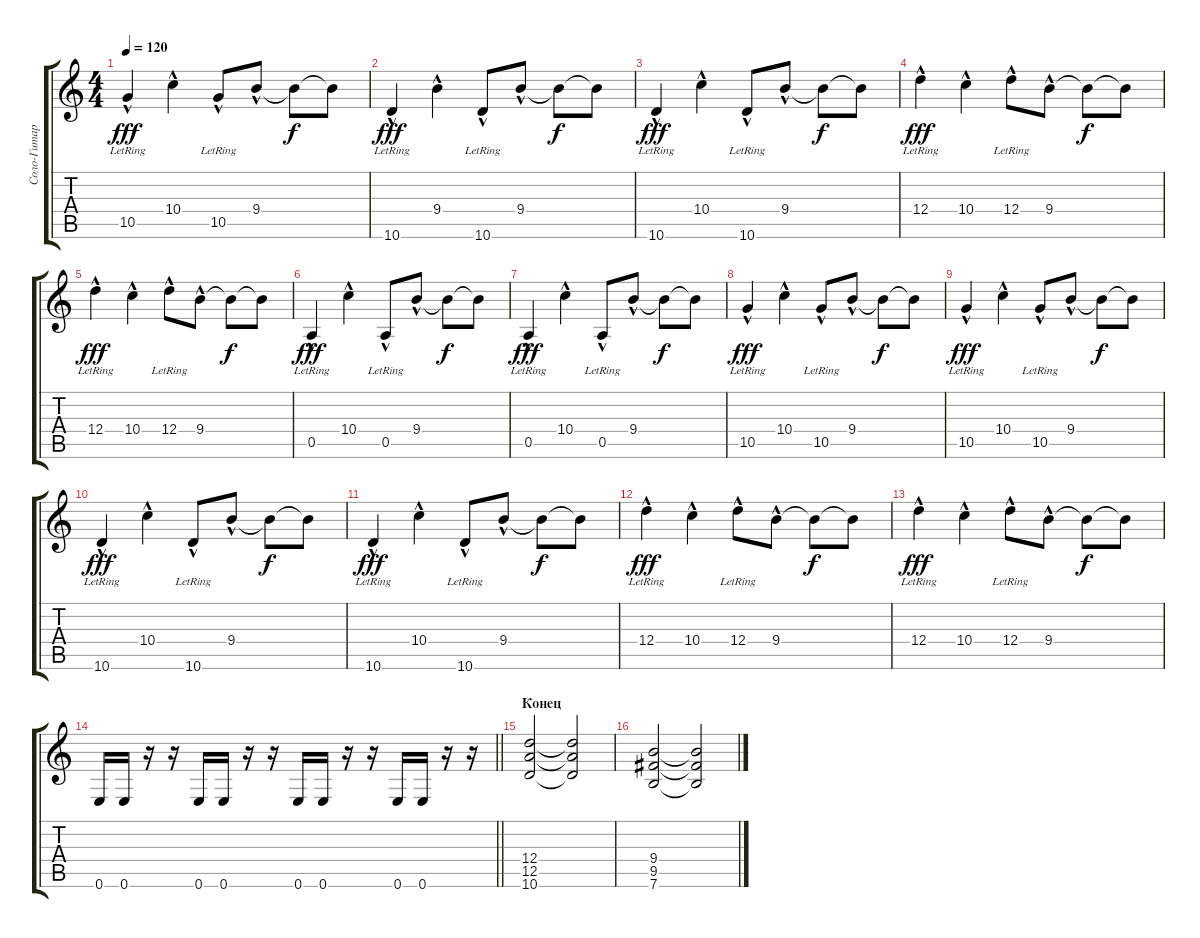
\track ("Соло-Гитара" "Соло-Гитар") {instrument overdrivenguitar}
\staff {score tabs}
\tuning (E4 B3 G3 D3 A2 E2) {hide}
\ts (4 4)
\tempo 120
\clef g2
\ks c
10.5{hac lr}.4{dy fff} 10.4{hac}.4 10.5{hac lr}.8 9.4{hac}.8 9.4{t}.8{dy f} 9.4{t}.8 |
10.6{hac lr}.4{dy fff} 9.4{hac}.4 10.6{hac lr}.8 9.4{hac}.8 9.4{t}.8{dy f} 9.4{t}.8 |
10.6{hac lr}.4{dy fff} 10.4{hac}.4 10.6{hac lr}.8 9.4{hac}.8 9.4{t}.8{dy f} 9.4{t}.8 |
12.4{hac lr}.4{dy fff} 10.4{hac}.4 12.4{hac lr}.8 9.4{hac}.8 9.4{t}.8{dy f} 9.4{t}.8 |
12.4{hac lr}.4{dy fff} 10.4{hac}.4 12.4{hac lr}.8 9.4{hac}.8 9.4{t}.8{dy f} 9.4{t}.8 |
0.5{hac lr}.4{dy fff} 10.4{hac}.4 0.5{hac lr}.8 9.4{hac}.8 9.4{t}.8{dy f} 9.4{t}.8 |
0.5{hac lr}.4{dy fff} 10.4{hac}.4 0.5{hac lr}.8 9.4{hac}.8 9.4{t}.8{dy f} 9.4{t}.8 |
10.5{hac lr}.4{dy fff} 10.4{hac}.4 10.5{hac lr}.8 9.4{hac}.8 9.4{t}.8{dy f} 9.4{t}.8 |
10.5{hac lr}.4{dy fff} 10.4{hac}.4 10.5{hac lr}.8 9.4{hac}.8 9.4{t}.8{dy f} 9.4{t}.8 |
10.6{hac lr}.4{dy fff} 10.4{hac}.4 10.6{hac lr}.8 9.4{hac}.8 9.4{t}.8{dy f} 9.4{t}.8 |
10.6{hac lr}.4{dy fff} 10.4{hac}.4 10.6{hac lr}.8 9.4{hac}.8 9.4{t}.8{dy f} 9.4{t}.8 |
12.4{hac lr}.4{dy fff} 10.4{hac}.4 12.4{hac lr}.8 9.4{hac}.8 9.4{t}.8{dy f} 9.4{t}.8 |
12.4{hac lr}.4{dy fff} 10.4{hac}.4 12.4{hac lr}.8 9.4{hac}.8 9.4{t}.8{dy f} 9.4{t}.8 |
\barLineRight lightlight
0.6.16 0.6.16 r.16 r.16 0.6.16 0.6.16 r.16 r.16 0.6.16 0.6.16 r.16 r.16 0.6.16 0.6.16 r.16 r.16 |
\section ("" "Конец")
(12.4 12.5 10.6).2 (12.4{t} 12.5{t} 10.6{t}).2 |
(9.4 9.5 7.6).2 (9.4{t} 9.5{t} 7.6{t}).2
